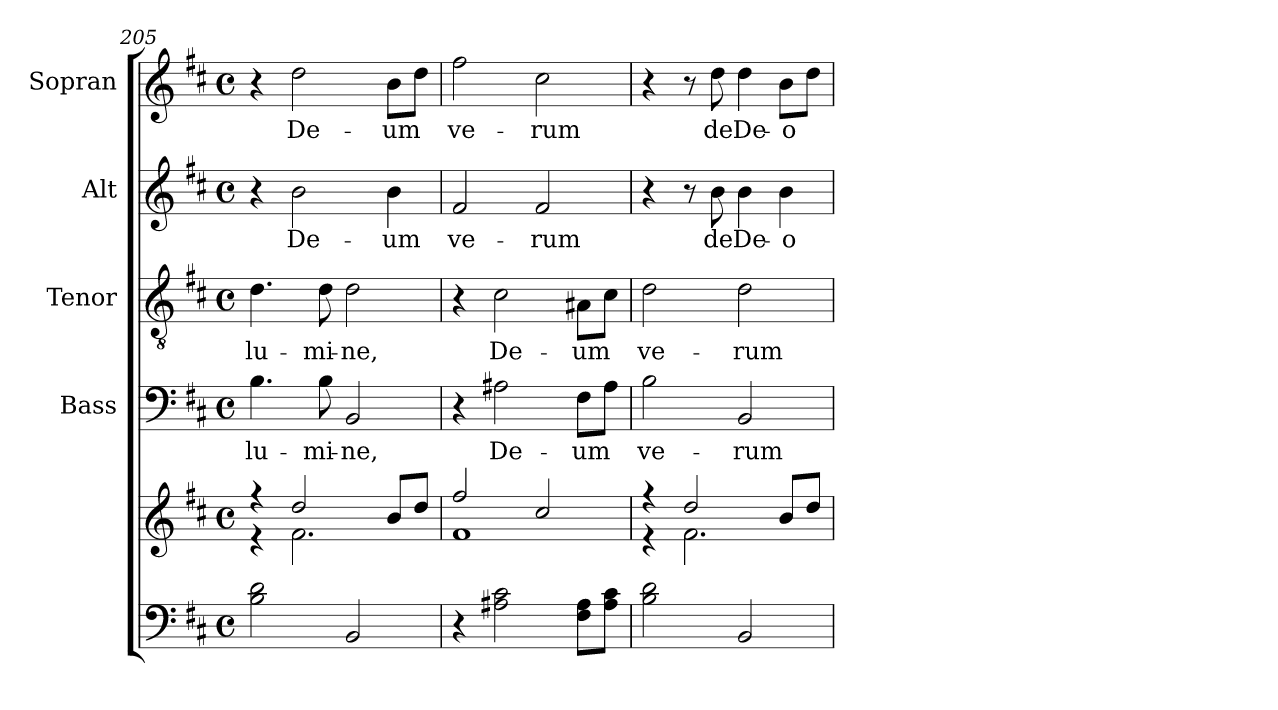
**kern	**kern	**kern	**text	**kern	**text	**kern	**text	**kern	**text
*part5	*part5	*part4	*part4	*part3	*part3	*part2	*part2	*part1	*part1
*staff6	*staff5	*staff4	*staff4	*staff3	*staff3	*staff2	*staff2	*staff1	*staff1
*	*	*I"Bass	*	*I"Tenor	*	*I"Alt	*	*I"Sopran	*
*	*	*I'B.	*	*I'T.	*	*I'A.	*	*I'S.	*
*clefF4	*clefG2	*clefF4	*	*clefGv2	*	*clefG2	*	*clefG2	*
*k[f#c#]	*k[f#c#]	*k[f#c#]	*	*k[f#c#]	*	*k[f#c#]	*	*k[f#c#]	*
*D:	*D:	*D:	*	*D:	*	*D:	*	*D:	*
*M4/4	*M4/4	*M4/4	*	*M4/4	*	*M4/4	*	*M4/4	*
*met(c)	*met(c)	*met(c)	*	*met(c)	*	*met(c)	*	*met(c)	*
=205	=205	=205	=205	=205	=205	=205	=205	=205	=205
*	*^	*	*	*	*	*	*	*	*
!	!	!	!	!LO:LY:b	!	!LO:LY:b	!	!	!	!
2B\ 2d\	4r	4r	4.B\	lu-	4.d\	lu-	4r	.	4r	.
!	!	!	!	!	!	!	!	!LO:LY:b	!	!LO:LY:b
.	2dd/	2.f#\	.	.	.	.	2b\	De-	2dd\	De-
!	!	!	!	!LO:LY:b	!	!LO:LY:b	!	!	!	!
.	.	.	8B\	-mi-	8d\	-mi-	.	.	.	.
!	!	!	!	!LO:LY:b	!	!LO:LY:b	!	!	!	!
2BB/	.	.	2BB/	-ne,	2d\	-ne,	.	.	.	.
!	!	!	!	!	!	!	!	!LO:LY:b	!	!LO:LY:b
.	8b/L	.	.	.	.	.	4b\	-um	8b\L	-um
.	8dd/J	.	.	.	.	.	.	.	8dd\J	.
=206	=206	=206	=206	=206	=206	=206	=206	=206	=206	=206
!	!	!	!	!	!	!	!	!LO:LY:b	!	!LO:LY:b
4r	2ff#/	1f#	4r	.	4r	.	2f#/	ve-	2ff#\	ve-
!	!	!	!	!LO:LY:b	!	!LO:LY:b	!	!	!	!
2A#X\ 2c#\	.	.	2A#X\	De-	2c#\	De-	.	.	.	.
!	!	!	!	!	!	!	!	!LO:LY:b	!	!LO:LY:b
.	2cc#/	.	.	.	.	.	2f#/	-rum	2cc#\	-rum
!	!	!	!	!LO:LY:b	!	!LO:LY:b	!	!	!	!
8F#\ 8A#\L	.	.	8F#\L	-um	8A#X\L	-um	.	.	.	.
8A#\ 8c#\J	.	.	8A#\J	.	8c#\J	.	.	.	.	.
=207	=207	=207	=207	=207	=207	=207	=207	=207	=207	=207
!	!	!	!	!LO:LY:b	!	!LO:LY:b	!	!	!	!
2B\ 2d\	4r	4r	2B\	ve-	2d\	ve-	4r	.	4r	.
.	2dd/	2.f#\	.	.	.	.	8r	.	8r	.
!	!	!	!	!	!	!	!	!LO:LY:b	!	!LO:LY:b
.	.	.	.	.	.	.	8b\	de	8dd\	de
!	!	!	!	!LO:LY:b	!	!LO:LY:b	!	!LO:LY:b	!	!LO:LY:b
2BB/	.	.	2BB/	-rum	2d\	-rum	4b\	De-	4dd\	De-
!	!	!	!	!	!	!	!	!LO:LY:b	!	!LO:LY:b
.	8b/L	.	.	.	.	.	4b\	-o	8b\L	-o
.	8dd/J	.	.	.	.	.	.	.	8dd\J	.
*	*v	*v	*	*	*	*	*	*	*	*
=	=	=	=	=	=	=	=	=	=
*-	*-	*-	*-	*-	*-	*-	*-	*-	*-
